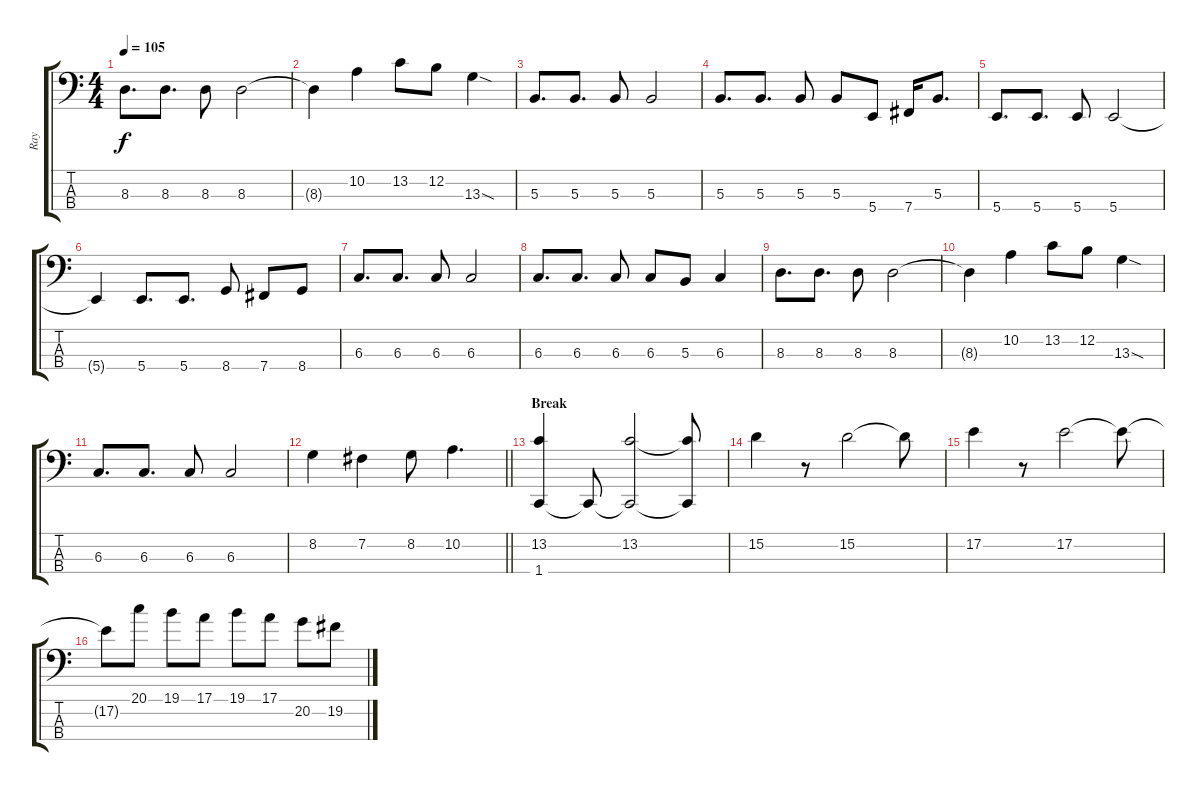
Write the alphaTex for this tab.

\track ("Ray" "Ray") {instrument electricbassfinger}
\staff {score tabs}
\tuning (E2 B1 Gb1 B0) {hide}
\ts (4 4)
\tempo 105
\clef f4
\ks c
8.3.8{d dy f} 8.3.8{d} 8.3.8 8.3.2 |
8.3{t}.4 10.2.4 13.2.8 12.2.8 13.3{sod}.4 |
5.3.8{d} 5.3.8{d} 5.3.8 5.3.2 |
5.3.8{d} 5.3.8{d} 5.3.8 5.3.8 5.4.8 7.4.16 5.3.8{d} |
5.4.8{d} 5.4.8{d} 5.4.8 5.4.2 |
5.4{t}.4 5.4.8{d} 5.4.8{d} 8.4.8 7.4.8 8.4.8 |
6.3.8{d} 6.3.8{d} 6.3.8 6.3.2 |
6.3.8{d} 6.3.8{d} 6.3.8 6.3.8 5.3.8 6.3.4 |
8.3.8{d} 8.3.8{d} 8.3.8 8.3.2 |
8.3{t}.4 10.2.4 13.2.8 12.2.8 13.3{sod}.4 |
6.3.8{d} 6.3.8{d} 6.3.8 6.3.2 |
\barLineRight lightlight
8.2.4 7.2.4 8.2.8 10.2.4{d} |
\section ("" "Break")
(13.2 1.4).4 1.4{t}.8 (13.2 1.4{t}).2 (13.2{t} 1.4{t}).8 |
15.2.4 r.8 15.2.2 15.2{t}.8 |
17.2.4 r.8 17.2.2 17.2{t}.8 |
17.2{t}.8 20.1.8 19.1.8 17.1.8 19.1.8 17.1.8 20.2.8 19.2.8
